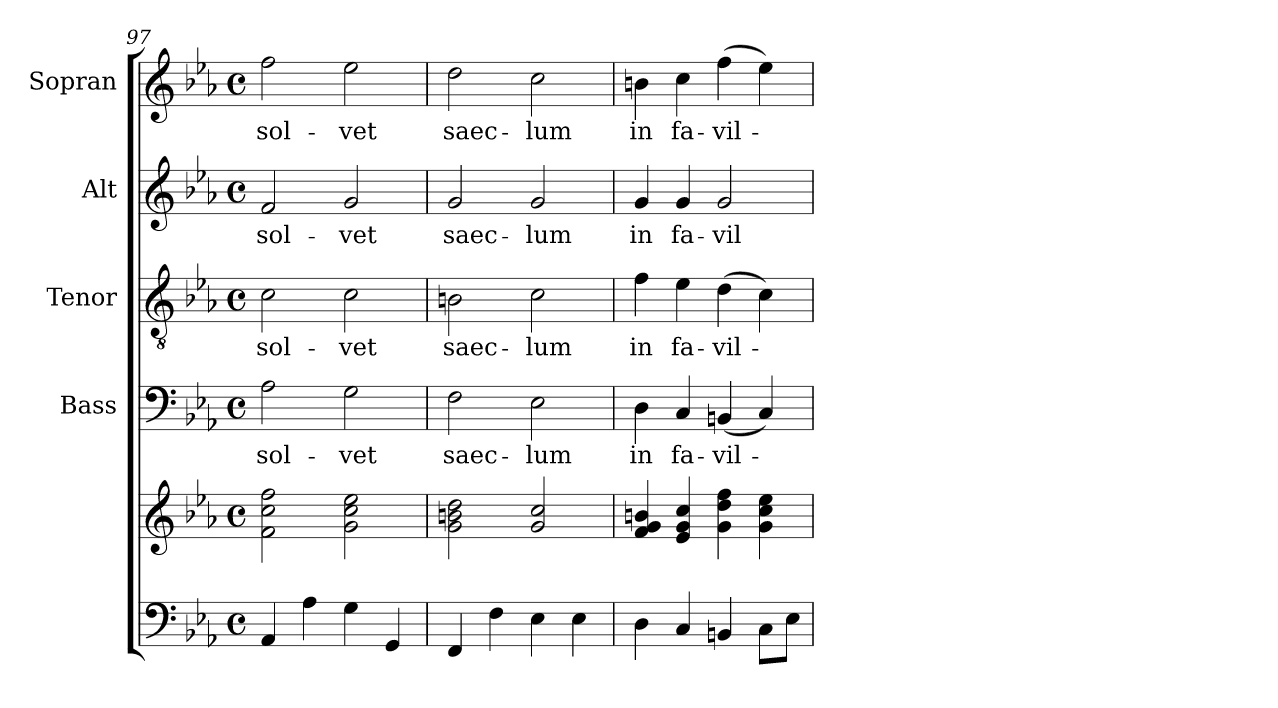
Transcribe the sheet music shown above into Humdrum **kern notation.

**kern	**kern	**kern	**text	**kern	**text	**kern	**text	**kern	**text
*part5	*part5	*part4	*part4	*part3	*part3	*part2	*part2	*part1	*part1
*staff6	*staff5	*staff4	*staff4	*staff3	*staff3	*staff2	*staff2	*staff1	*staff1
*	*	*I"Bass	*	*I"Tenor	*	*I"Alt	*	*I"Sopran	*
*	*	*I'B.	*	*I'T.	*	*I'A.	*	*I'S.	*
*clefF4	*clefG2	*clefF4	*	*clefGv2	*	*clefG2	*	*clefG2	*
*k[b-e-a-]	*k[b-e-a-]	*k[b-e-a-]	*	*k[b-e-a-]	*	*k[b-e-a-]	*	*k[b-e-a-]	*
*E-:	*E-:	*E-:	*	*E-:	*	*E-:	*	*E-:	*
*M4/4	*M4/4	*M4/4	*	*M4/4	*	*M4/4	*	*M4/4	*
*met(c)	*met(c)	*met(c)	*	*met(c)	*	*met(c)	*	*met(c)	*
=97	=97	=97	=97	=97	=97	=97	=97	=97	=97
!	!	!	!LO:LY:b	!	!LO:LY:b	!	!LO:LY:b	!	!LO:LY:b
4AA-/	2f\ 2cc\ 2ff\	2A-\	sol-	2c\	sol-	2f/	sol-	2ff\	sol-
4A-\	.	.	.	.	.	.	.	.	.
!	!	!	!LO:LY:b	!	!LO:LY:b	!	!LO:LY:b	!	!LO:LY:b
4G\	2g\ 2cc\ 2ee-\	2G\	-vet	2c\	-vet	2g/	-vet	2ee-\	-vet
4GG/	.	.	.	.	.	.	.	.	.
=98	=98	=98	=98	=98	=98	=98	=98	=98	=98
!	!	!	!LO:LY:b	!	!LO:LY:b	!	!LO:LY:b	!	!LO:LY:b
4FF/	2g\ 2bn\ 2dd\	2F\	saec-	2Bn\	saec-	2g/	saec-	2dd\	saec-
4F\	.	.	.	.	.	.	.	.	.
!	!	!	!LO:LY:b	!	!LO:LY:b	!	!LO:LY:b	!	!LO:LY:b
4E-\	2g/ 2cc/	2E-\	-lum	2c\	-lum	2g/	-lum	2cc\	-lum
4E-\	.	.	.	.	.	.	.	.	.
=99	=99	=99	=99	=99	=99	=99	=99	=99	=99
!	!	!	!LO:LY:b	!	!LO:LY:b	!	!LO:LY:b	!	!LO:LY:b
4D\	4f/ 4g/ 4bn/	4D\	in	4f\	in	4g/	in	4bn\	in
!	!	!	!LO:LY:b	!	!LO:LY:b	!	!LO:LY:b	!	!LO:LY:b
4C/	4e-/ 4g/ 4cc/	4C/	fa-	4e-\	fa-	4g/	fa-	4cc\	fa-
!	!	!	!LO:LY:b	!	!LO:LY:b	!	!LO:LY:b	!	!LO:LY:b
4BBn/	4g\ 4dd\ 4ff\	(<4BBn/	-vil-	(>4d\	-vil-	2g/	-vil-	(>4ff\	-vil-
8C\L	4g\ 4cc\ 4ee-\	4C/)	.	4c\)	.	.	.	4ee-\)	.
8E-\J	.	.	.	.	.	.	.	.	.
=	=	=	=	=	=	=	=	=	=
*-	*-	*-	*-	*-	*-	*-	*-	*-	*-
